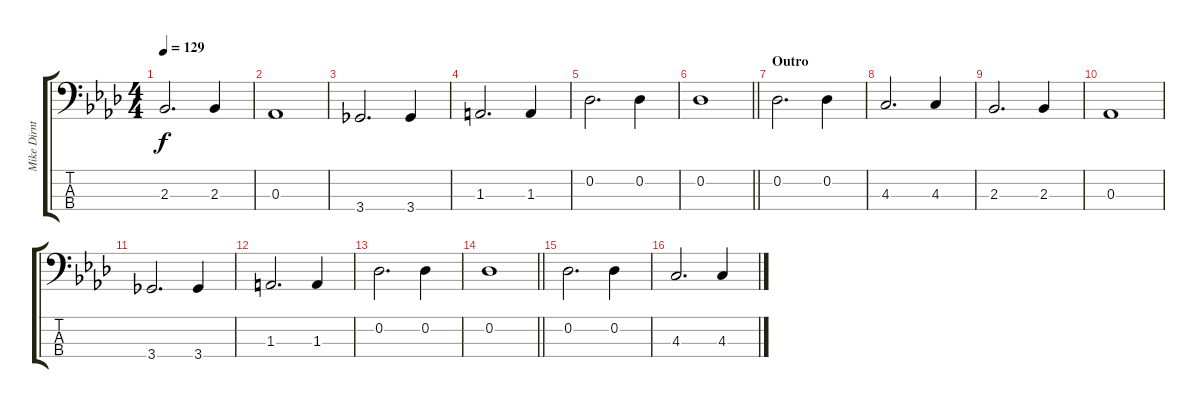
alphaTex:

\track ("Mike Dirnt (Bass)" "Mike Dirnt") {instrument electricbasspick}
\staff {score tabs}
\tuning (Gb2 Db2 Ab1 Eb1) {hide}
\ts (4 4)
\tempo 129
\clef f4
\ks ab
2.3.2{d dy f} 2.3.4 |
0.3.1 |
3.4.2{d} 3.4.4 |
1.3.2{d} 1.3.4 |
0.2.2{d} 0.2.4 |
\barLineRight lightlight
0.2.1 |
\section ("" "Outro")
0.2.2{d} 0.2.4 |
4.3.2{d} 4.3.4 |
2.3.2{d} 2.3.4 |
0.3.1 |
3.4.2{d} 3.4.4 |
1.3.2{d} 1.3.4 |
0.2.2{d} 0.2.4 |
\barLineRight lightlight
0.2.1 |
0.2.2{d} 0.2.4 |
4.3.2{d} 4.3.4
